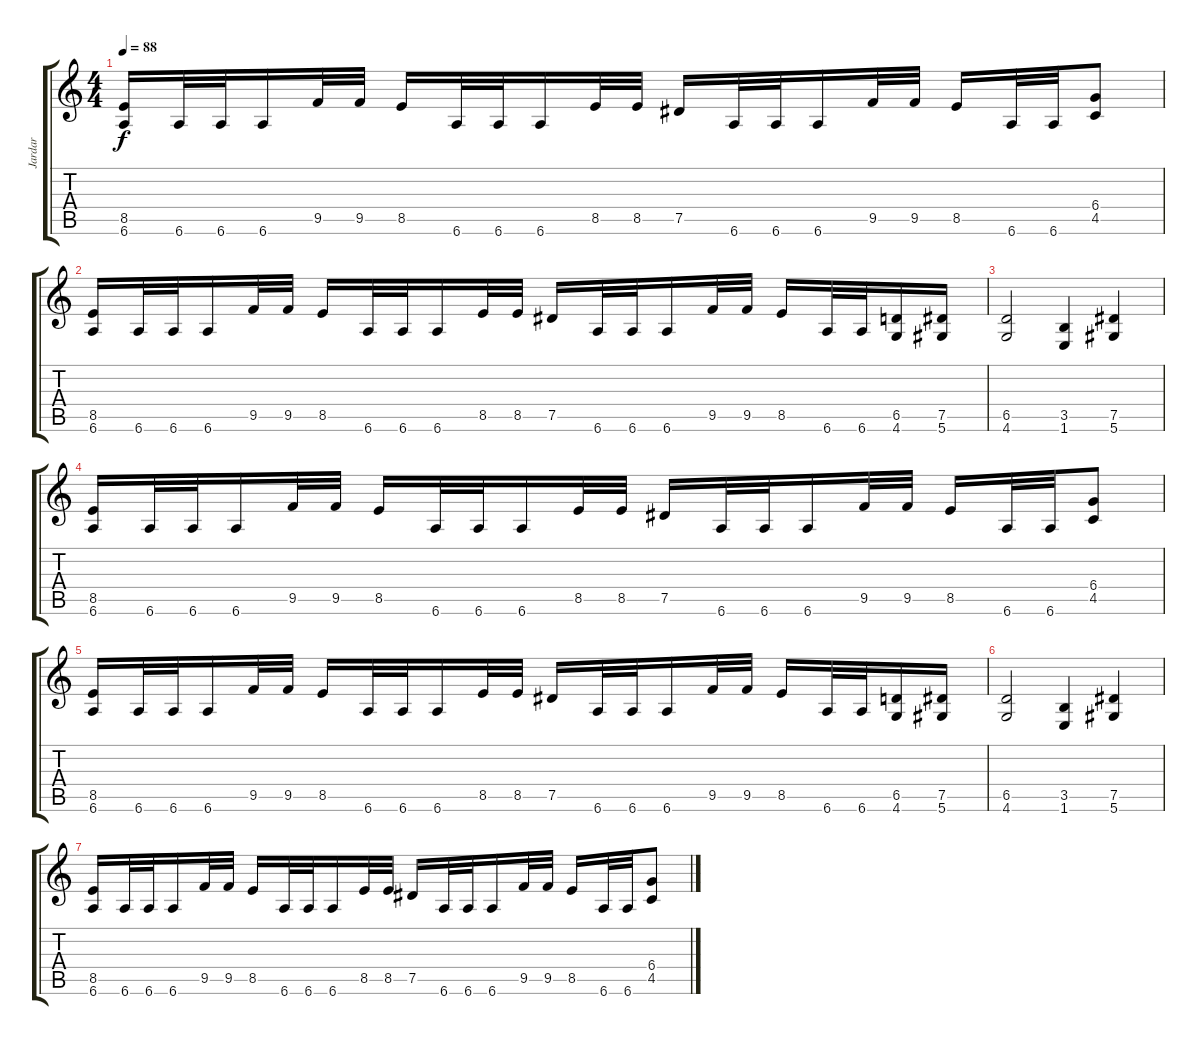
\track ("Jardar" "Jardar") {instrument distortionguitar}
\staff {score tabs}
\tuning (Eb4 Bb3 Gb3 Db3 Ab2 Eb2) {hide}
\ts (4 4)
\tempo 88
\clef g2
\ks c
(8.5 6.6).16{dy f} 6.6.32 6.6.32 6.6.16 9.5.32 9.5.32 8.5.16 6.6.32 6.6.32 6.6.16 8.5.32 8.5.32 7.5.16 6.6.32 6.6.32 6.6.16 9.5.32 9.5.32 8.5.16 6.6.32 6.6.32 (6.4 4.5).8 |
(8.5 6.6).16 6.6.32 6.6.32 6.6.16 9.5.32 9.5.32 8.5.16 6.6.32 6.6.32 6.6.16 8.5.32 8.5.32 7.5.16 6.6.32 6.6.32 6.6.16 9.5.32 9.5.32 8.5.16 6.6.32 6.6.32 (6.5 4.6).16 (7.5 5.6).16 |
(6.5 4.6).2 (3.5 1.6).4 (7.5 5.6).4 |
(8.5 6.6).16 6.6.32 6.6.32 6.6.16 9.5.32 9.5.32 8.5.16 6.6.32 6.6.32 6.6.16 8.5.32 8.5.32 7.5.16 6.6.32 6.6.32 6.6.16 9.5.32 9.5.32 8.5.16 6.6.32 6.6.32 (6.4 4.5).8 |
(8.5 6.6).16 6.6.32 6.6.32 6.6.16 9.5.32 9.5.32 8.5.16 6.6.32 6.6.32 6.6.16 8.5.32 8.5.32 7.5.16 6.6.32 6.6.32 6.6.16 9.5.32 9.5.32 8.5.16 6.6.32 6.6.32 (6.5 4.6).16 (7.5 5.6).16 |
(6.5 4.6).2 (3.5 1.6).4 (7.5 5.6).4 |
(8.5 6.6).16 6.6.32 6.6.32 6.6.16 9.5.32 9.5.32 8.5.16 6.6.32 6.6.32 6.6.16 8.5.32 8.5.32 7.5.16 6.6.32 6.6.32 6.6.16 9.5.32 9.5.32 8.5.16 6.6.32 6.6.32 (6.4 4.5).8
